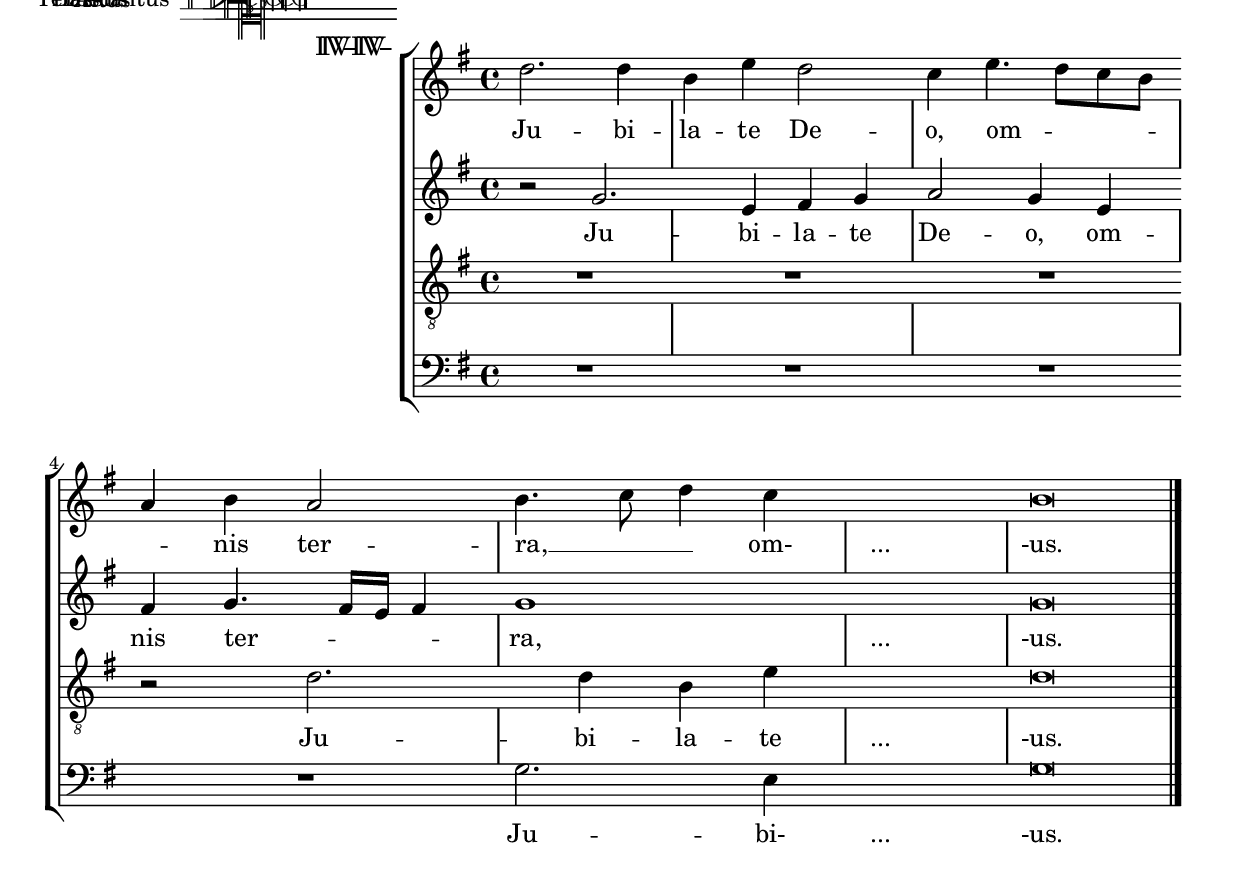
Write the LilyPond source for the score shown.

\version "2.12.0"
\header {
  lsrtags = "staff-notation,ancient-notation"
  texidoc = "Incipits can be added using the instrument name grob, but
keeping separate the instrument name definition and the incipit definition."
  doctitle = "Incipit"
}

incipit =
#(define-music-function (parser location incipit-music) (ly:music?)
  #{
    \once \override Staff.InstrumentName #'self-alignment-X = #RIGHT
    \once \override Staff.InstrumentName #'self-alignment-Y = #UP
    \once \override Staff.InstrumentName #'Y-offset = #4
    \once \override Staff.InstrumentName #'padding = #0.3
    \once \override Staff.InstrumentName #'stencil = 
    #(lambda (grob)
       (let* ((instrument-name (ly:grob-property grob 'long-text))
              (layout (ly:output-def-clone (ly:grob-layout grob)))
              (music (make-music 'SequentialMusic
                      'elements (list (make-music 'ContextSpeccedMusic
                                        'context-type 'MensuralStaff
                                        'element (make-music 'PropertySet
                                                   'symbol 'instrumentName
                                                   'value instrument-name))
                                      $incipit-music)))
              (score (ly:make-score music))
              (mm (ly:output-def-lookup layout 'mm))
              (indent (ly:output-def-lookup layout 'indent))
              (width (ly:output-def-lookup layout 'incipit-width))
              (incipit-width (if (number? width)
                                 (* width mm)
                                 (* indent 0.5))))
         (ly:output-def-set-variable! layout 'indent (- indent incipit-width))
         (ly:output-def-set-variable! layout 'line-width indent)
         (ly:output-def-set-variable! layout 'ragged-right #f)
         (ly:output-def-set-variable! layout 'ragged-last #f)
         (ly:output-def-set-variable! layout 'system-count 1)
         (ly:score-add-output-def! score layout)
         (set! (ly:grob-property grob 'long-text)
               (markup #:score score))
         (ly:system-start-text::print grob)))
  #})

%%%%%%%%%%%%%%%%%%%%%%%%%

global = {
  \set Score.skipBars = ##t
  \key g \major
  \time 4/4
  
  %make the staff lines invisible on staves
  \override Staff.BarLine #'transparent = ##t
  % the actual music
  \skip 1*8

  % let finis bar go through all staves
  \override Staff.BarLine #'transparent = ##f

  % finis bar
  \bar "|."
}

discantusIncipit = <<
  \new MensuralVoice = "discantusIncipit" <<
    \repeat unfold 9 { s1 \noBreak }
    {
      \clef "neomensural-c1"
      \key f \major
      \time 2/2
      c''1.
    }
  >>
  \new Lyrics \lyricsto discantusIncipit { IV- }
>>

discantusNotes = {
  \transpose c' c'' {
    \clef "treble"
    d'2. d'4 |
    b e' d'2 |
    c'4 e'4.( d'8 c' b |
    a4) b a2 |
    b4.( c'8 d'4) c'4 |
    \once \override NoteHead #'transparent = ##t
    c'1 |
    b\breve |
  }
}

discantusLyrics = \lyricmode {
  Ju -- bi -- |
  la -- te De -- |
  o, om --
  nis ter -- |
  ra, __ om- |
  "..." |
  -us. |
}

altusIncipit = <<
  \new MensuralVoice = "altusIncipit" <<
    \repeat unfold 9 { s1 \noBreak }
    {
      \clef "neomensural-c3"
      \key f \major
      \time 2/2
      r1 f'1.
    }
  >>
  \new Lyrics \lyricsto altusIncipit { IV- }
>>

altusNotes = {
  \transpose c' c'' {
    \clef "treble"
    % two measures
    r2 g2. e4 fis g |
    a2 g4 e |
    fis g4.( fis16 e fis4) |
    g1 |
    \once \override NoteHead #'transparent = ##t
    g1 |
    g\breve |
  }
}

altusLyrics = \lyricmode {
  % two measures
  Ju -- bi -- la -- te |
  De -- o, om -- |
  nis ter -- ra, |
  "..." |
  -us. |
}

tenorIncipit = <<
  \new MensuralVoice = "tenorIncipit" <<
    \repeat unfold 9 { s1 \noBreak }
    {
      \clef "neomensural-c4"
      \key f \major
      \time 2/2
      r\longa
      r\breve
      r1 c'1.
    }
  >>
  \new Lyrics \lyricsto tenorIncipit { IV- }
>>

tenorNotes = {
  \transpose c' c' {
    \once \override Staff.VerticalAxisGroup #'minimum-Y-extent = #'(-6 . 3)
    \clef "treble_8"
    R1 |
    R1 |
    R1 |
    % two measures
    r2 d'2. d'4 b e' |
    \once \override NoteHead #'transparent = ##t
    e'1 |
    d'\breve |
  }
}

tenorLyrics = \lyricmode {
  % two measures
  Ju -- bi -- la -- te |
  "..." |
  -us. 
}

bassusIncipit = <<
  \new MensuralVoice = "bassusIncipit" <<
    \repeat unfold 9 { s1 \noBreak }
    {
      \clef "bass"
      \key f \major
      \time 2/2
      %% incipit
      r\maxima
      f1.
    }
  >>
  \new Lyrics \lyricsto bassusIncipit { IV- }
>>

bassusNotes = {
  \transpose c' c' {
    \clef "bass"
    R1 |
    R1 |
    R1 |
    R1 |
    g2. e4 |
    \once \override NoteHead #'transparent = ##t
    e1 |
    g\breve |
  }
}

bassusLyrics = \lyricmode {
  Ju -- bi- |
  "..." |
  -us.
}

\score {
  <<
    \new StaffGroup = choirStaff <<
      \new Voice = "discantusNotes" <<
        \global
        \set Staff.instrumentName = #"Discantus"
        \incipit \discantusIncipit
        \discantusNotes
      >>
      \new Lyrics = "discantusLyrics" \lyricsto discantusNotes { \discantusLyrics }
      \new Voice = "altusNotes" <<
        \global
        \set Staff.instrumentName = #"Altus"
        \incipit \altusIncipit
        \altusNotes
      >>
      \new Lyrics = "altusLyrics" \lyricsto altusNotes { \altusLyrics }
      \new Voice = "tenorNotes" <<
        \global
        \set Staff.instrumentName = #"Tenor"
        \incipit \tenorIncipit
        \tenorNotes
      >>
      \new Lyrics = "tenorLyrics" \lyricsto tenorNotes { \tenorLyrics }
      \new Voice = "bassusNotes" <<
        \global
        \set Staff.instrumentName = #"Bassus"
        \incipit \bassusIncipit
        \bassusNotes
      >>
    >>
    \new Lyrics = "bassusLyrics" \lyricsto bassusNotes { \bassusLyrics }
    %% Keep the bass lyrics outside of the staff group to avoid bar lines
    %% between the lyrics.
  >>
  \layout {
    \context {
      \Score
      %% no bar lines in staves
      \override BarLine #'transparent = ##t
    }
    %% the next three instructions keep the lyrics between the bar lines
    \context {
      \Lyrics
      \consists "Bar_engraver" 
      \override BarLine #'transparent = ##t
    } 
    \context {
      \StaffGroup
      \consists "Separating_line_group_engraver"
    }
    \context {
      \Voice
      %% no slurs
      \override Slur #'transparent = ##t
      %% Comment in the below "\remove" command to allow line
      %% breaking also at those bar lines where a note overlaps
      %% into the next measure.  The command is commented out in this
      %% short example score, but especially for large scores, you
      %% will typically yield better line breaking and thus improve
      %% overall spacing if you comment in the following command.
      %%\remove "Forbid_line_break_engraver"
    }
    indent = 6\cm
    incipit-width = 4\cm
  }
}
